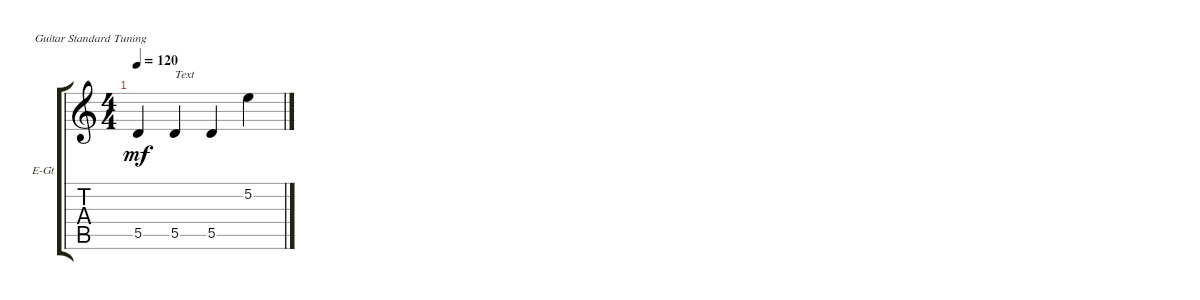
\defaultSystemsLayout 4
\bracketExtendMode groupsimilarinstruments
\firstSystemTrackNameOrientation horizontal
\otherSystemsTrackNameOrientation horizontal
\track ("Electric Guitar" "E-Gt") {instrument electricguitarclean}
\staff {score tabs}
\tuning (E4 B3 G3 D3 A2 E2)
\ts (4 4)
\tempo 120
\clef g2
\ks c
5.5.4{dy mf instrument electricguitarclean beam Up} 5.5.4{txt "Text" beam Up} 5.5.4{beam Up} 5.2.4{beam Down}
